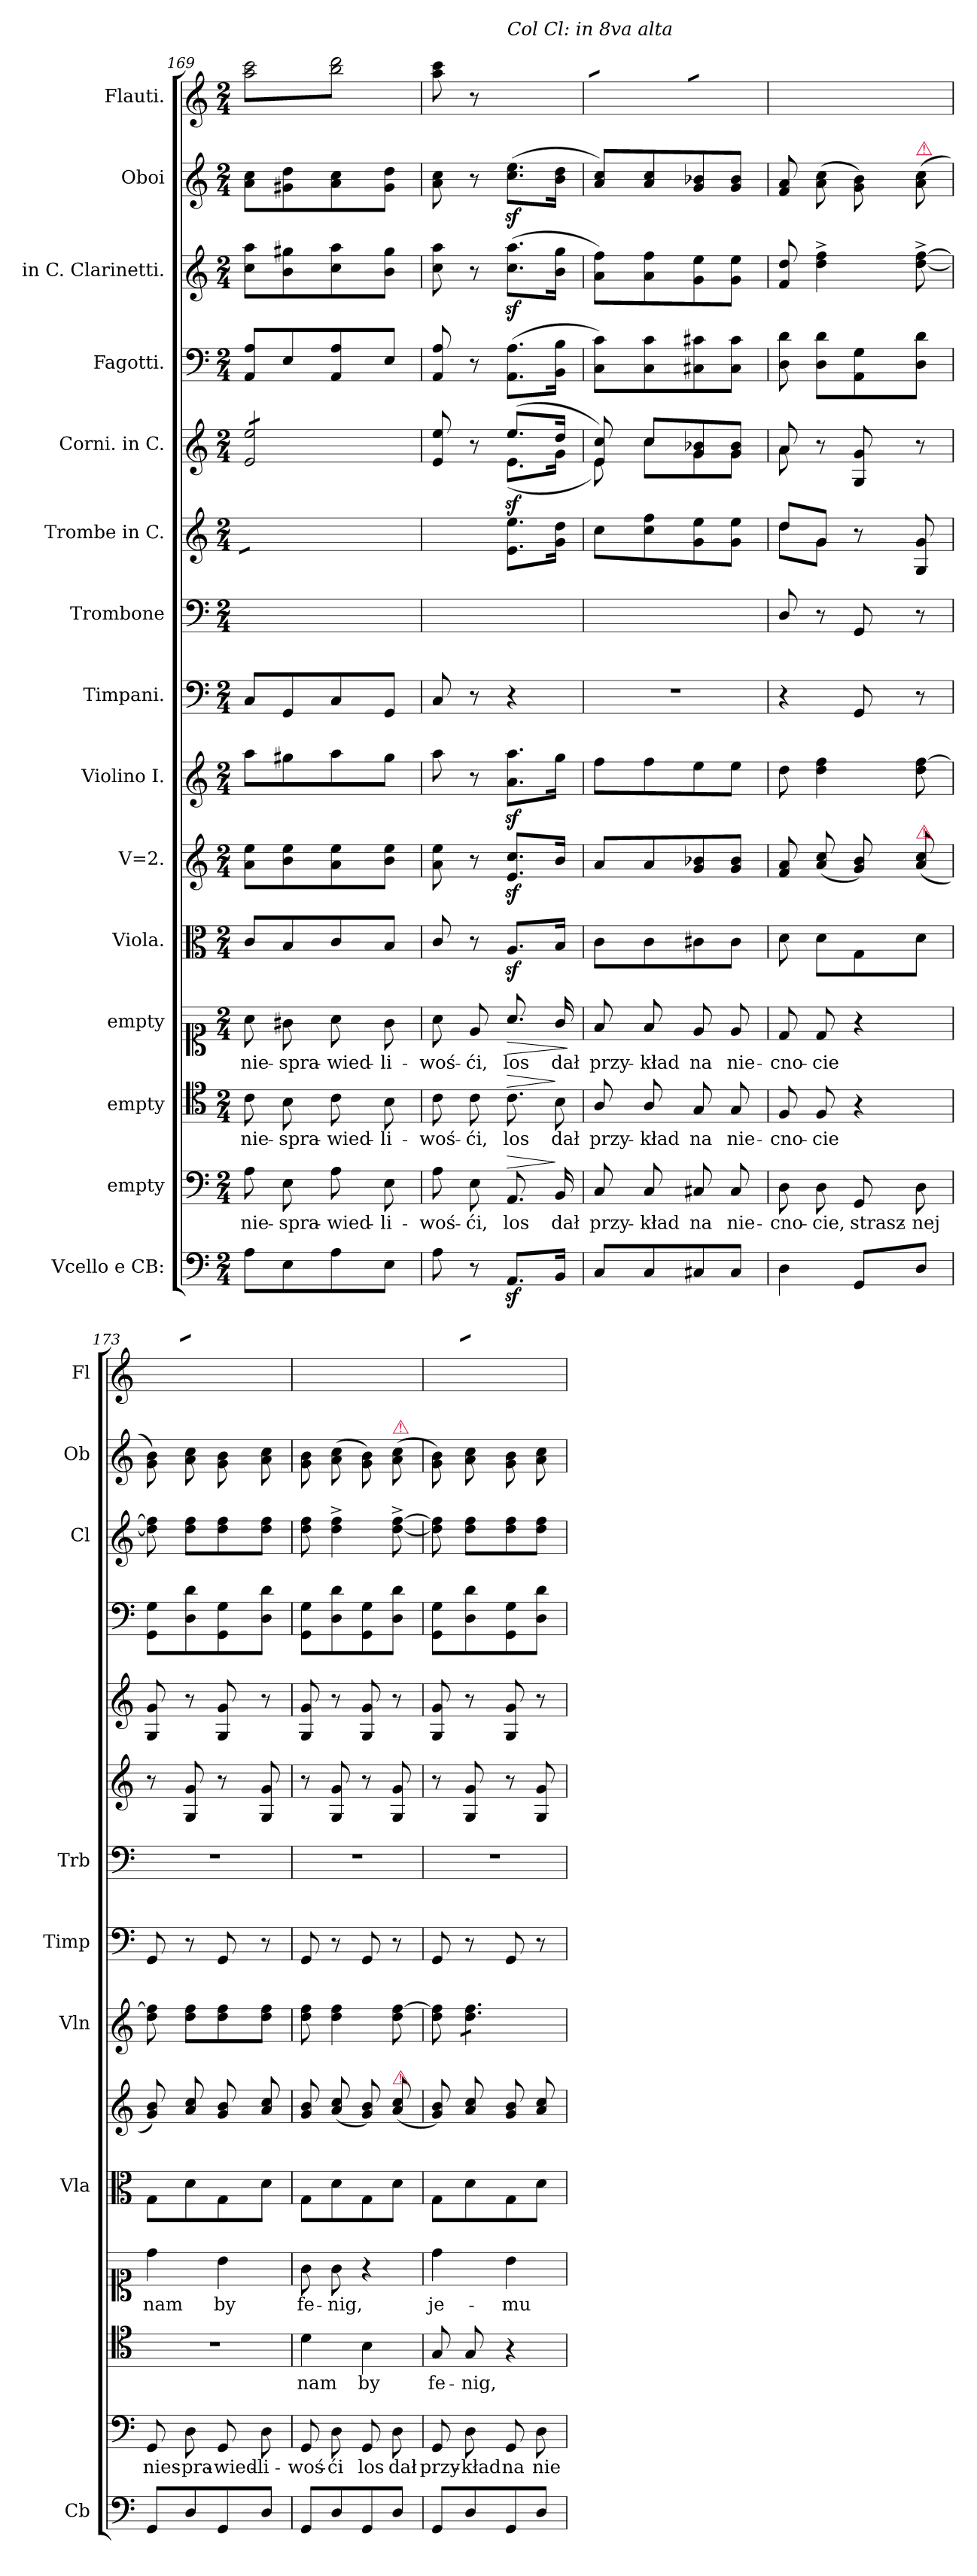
**kern	**kern	**text	**dynam	**kern	**text	**dynam	**kern	**text	**dynam	**kern	**kern	**kern	**kern	**kern	**kern	**kern	**kern	**kern	**kern	**kern
*part15	*part14	*part14	*part14	*part13	*part13	*part13	*part12	*part12	*part12	*part11	*part10	*part9	*part8	*part7	*part6	*part5	*part4	*part3	*part2	*part1
*staff15	*staff14	*staff14	*staff14	*staff13	*staff13	*staff13	*staff12	*staff12	*staff12	*staff11	*staff10	*staff9	*staff8	*staff7	*staff6	*staff5	*staff4	*staff3	*staff2	*staff1
*I"Vcello e CB:	*I"empty	*	*	*I"empty	*	*	*I"empty	*	*	*I"Viola.	*I"V=2.	*I"Violino I.	*I"Timpani.	*I"Trombone	*I"Trombe in C.	*I"Corni. in C.	*I"Fagotti.	*I"in C. Clarinetti.	*I"Oboi	*I"Flauti.
*I'Cb	*	*	*	*	*	*	*	*	*	*I'Vla	*	*I'Vln	*I'Timp	*I'Trb	*	*	*	*I'Cl	*I'Ob	*I'Fl
*clefF4	*clefF4	*	*	*clefC4	*	*	*clefC1	*	*	*clefC3	*clefG2	*clefG2	*clefF4	*clefF4	*clefG2	*clefG2	*clefF4	*clefG2	*clefG2	*clefG2
*k[]	*k[]	*	*	*k[]	*	*	*k[]	*	*	*k[]	*k[]	*k[]	*k[]	*k[]	*k[]	*k[]	*k[]	*k[]	*k[]	*k[]
*M2/4	*M2/4	*	*	*M2/4	*	*	*M2/4	*	*	*M2/4	*M2/4	*M2/4	*M2/4	*M2/4	*M2/4	*M2/4	*M2/4	*M2/4	*M2/4	*M2/4
=169	=169	=169	=169	=169	=169	=169	=169	=169	=169	=169	=169	=169	=169	=169	=169	=169	=169	=169	=169	=169
!	!	!LO:LY:i	!	!	!LO:LY:i	!	!	!	!	!	!	!	!	!	!	!	!	!	!	!
*	*	*	*	*	*	*	*	*	*	*	*	*	*	*	*tremolo	*	*	*	*	*
*	*	*	*	*	*	*	*	*	*	*	*	*	*	*	*	*tremolo	*	*	*	*
*	*	*	*	*	*	*	*	*	*	*	*	*	*	*	*	*	*	*	*	*tremolo
8A\L	8A\	nie-	.	8c\	nie-	.	8a\	nie-	.	8c/L	8a\ 8ee\L	8aa\L	8C/L	8A\Lyy	8eyy/ 8eeyy/L	8e/ 8ee/L	8AA/ 8A/L	8cc\ 8aa\L	8a\ 8cc\L	8aa\ 8ccc\L
!	!	!LO:LY:i	!	!	!LO:LY:i	!	!	!	!	!	!	!	!	!	!	!	!	!	!	!
8E\	8E\	-spra-	.	8B\	-spra-	.	8g#X\	-spra-	.	8B/	8b\ 8ee\	8gg#X\	8GG/	8E\yy	8eyy/ 8eeyy/	8e/ 8ee/	8E/	8b\ 8gg#X\	8g#X\ 8dd\	8bb\ 8ddd\
!	!	!LO:LY:i	!	!	!LO:LY:i	!	!	!	!	!	!	!	!	!	!	!	!	!	!	!
8A\	8A\	-wied-	.	8c\	-wied-	.	8a\	-wied-	.	8c/	8a\ 8ee\	8aa\	8C/	8A\yy	8eyy/ 8eeyy/	8e/ 8ee/	8AA/ 8A/	8cc\ 8aa\	8a\ 8cc\	8aa\ 8ccc\
!	!	!LO:LY:i	!	!	!LO:LY:i	!	!	!	!	!	!	!	!	!	!	!	!	!	!	!
8E\J	8E\	-li-	.	8B\	-li-	.	8g#\	-li-	.	8B/J	8b\ 8ee\J	8gg#\J	8GG/J	8E\Jyy	8eyy/ 8eeyy/J	8e/ 8ee/J	8E/J	8b\ 8gg#\J	8g#\ 8dd\J	8bb\ 8ddd\J
*	*	*	*	*	*	*	*	*	*	*	*	*	*	*	*	*	*	*	*	*Xtremolo
*	*	*	*	*	*	*	*	*	*	*	*	*	*	*	*	*Xtremolo	*	*	*	*
*	*	*	*	*	*	*	*	*	*	*	*	*	*	*	*Xtremolo	*	*	*	*	*
=170	=170	=170	=170	=170	=170	=170	=170	=170	=170	=170	=170	=170	=170	=170	=170	=170	=170	=170	=170	=170
!	!	!LO:LY:i	!	!	!LO:LY:i	!	!	!	!	!	!	!	!	!	!	!	!	!	!	!
*	*	*	*	*	*	*	*	*	*	*	*	*	*	*	*	*^	*	*	*	*
8A\	8A\	-woś-	.	8c\	-woś-	.	8a\	-woś-	.	8c/	8a\ 8ee\	8aa\	8C/	8A\yy	8eyy/ 8eeyy/	8e/ 8ee/	4ryy	8AA/ 8A/	8cc\ 8aa\	8a\ 8cc\	8aa\ 8ccc\
!	!	!LO:LY:i	!	!	!LO:LY:i	!	!	!	!	!	!	!	!	!	!	!	!	!	!	!	!
8r	8E\	-ći,	.	8c\	-ći,	.	8e/	-ći,	.	8r	8r	8r	8r	8ryy	8ryy	8r	.	8r	8r	8r	8r
!	!	!	!	!	!	!	!	!	!	!	!	!	!	!	!	!	!	!	!	!	!LO:TX:a:i:t=Col Cl&colon; in 8va alta
!	!	!LO:LY:i	!LO:HP:a	!	!LO:LY:i	!LO:HP:a	!	!	!LO:HP:b	!	!	!	!	!	!	!	!	!	!	!	!
8.AAz/L	8.AA/	los	>	8.c\	los	>	8.a/	los	>	8.Az/L	8.ez/ 8.ccz/L	8.az\ 8.aaz\L	4r	8.AA/Lyy	8.e\ 8.ee\L	(<8.ee/L	(>8.ez\L	(8.AA\ 8.A\L	(8.ccz\ 8.aaz\L	(8.ccz\ 8.eez\L	8.cccyy\ 8.aaayy\L
!	!	!LO:LY:i	!	!LO:N:vis=8	!LO:LY:i	!	!	!	!	!	!	!	!	!	!	!	!	!	!	!	!
16BB/Jk	16BB/	dał	]	16B\	dał	]	16g/	dał	.	16B/Jk	16b/Jk	16gg\Jk	.	16BB/Jkyy	16g\ 16dd\Jk	16dd/Jk	16g\Jk	16BB\ 16B\Jk	16b\ 16gg\Jk	16b\ 16dd\Jk	16bbyy\ 16gggyy\Jk
*	*	*	*	*	*	*	*	*	*	*	*	*	*	*	*	*v	*v	*	*	*	*
.	.	.	.	.	.	.	.	.	]	.	.	.	.	.	.	.	.	.	.	.
=171	=171	=171	=171	=171	=171	=171	=171	=171	=171	=171	=171	=171	=171	=171	=171	=171	=171	=171	=171	=171
!	!	!LO:LY:i	!	!	!LO:LY:i	!	!	!	!	!	!	!	!	!	!	!	!	!	!	!
*	*	*	*	*	*	*	*	*	*	*	*	*	*	*	*	*^	*	*	*	*
*	*	*	*	*	*	*	*	*	*	*	*	*	*	*	*	*	*	*	*	*	*tremolo
8C/L	8C/	przy-	.	8A/	przy-	.	8f/	przy-	.	8c\L	8a/L	8ff\L	2r	8C/Lyy	8cc\L	8e/ 8cc/)	8e\)	8C\ 8c\L)	8a\ 8ff\L)	8a/ 8cc/L)	8aayy\ 8fffyy\L
!	!	!LO:LY:i	!	!	!LO:LY:i	!	!	!	!	!	!	!	!	!	!	!	!	!	!	!	!
8C/	8C/	-kład	.	8A/	-kład	.	8f/	-kład	.	8c\	8a/	8ff\	.	8C/yy	8cc\ 8ff\	8cc/L	8cc\L	8C\ 8c\	8a\ 8ff\	8a/ 8cc/	8aayy\ 8fffyy\J
!	!	!LO:LY:i	!	!	!LO:LY:i	!	!	!	!	!	!	!	!	!	!	!	!	!	!	!	!
8C#X/	8C#X/	na	.	8G/	na	.	8e/	na	.	8c#X\	8g/ 8b-X/	8ee\	.	8C#X/yy	8g\ 8ee\	8g/ 8b-X/	8g\	8C#X\ 8c#X\	8g\ 8ee\	8g/ 8b-X/	8ggyy\ 8eeeyy\L
!	!	!LO:LY:i	!	!	!LO:LY:i	!	!	!	!	!	!	!	!	!	!	!	!	!	!	!	!
8C#/J	8C#/	nie-	.	8G/	nie-	.	8e/	nie-	.	8c#\J	8g/ 8b-/J	8ee\J	.	8C#/Jyy	8g\ 8ee\J	8g/ 8b-/J	8g\J	8C#\ 8c#\J	8g\ 8ee\J	8g/ 8b-/J	8ggyy\ 8eeeyy\J
*	*	*	*	*	*	*	*	*	*	*	*	*	*	*	*	*	*	*	*	*	*Xtremolo
=172	=172	=172	=172	=172	=172	=172	=172	=172	=172	=172	=172	=172	=172	=172	=172	=172	=172	=172	=172	=172	=172
*	*	*	*	*	*	*	*	*	*	*	*	*	*	*	*^	*	*	*	*	*	*
4D\	8D\	-cno-	.	8F/	-cno-	.	8d/	-cno-	.	8d\	8f/ 8a/	8dd\	4r	8D/	8dd/L	8dd\L	8a/	8a\	8D\ 8d\	8f/ 8dd/	8f/ 8a/	8ffyy\ 8dddyy\
.	8D\	-cie,	.	8F/	-cie	.	8d/	-cie	.	8d\L	(8a/ 8cc/	4dd\ 4ff\	.	8r	8g/J	8g\J	8r	4.ryy	8D\ 8d\L	4dd^\ 4ff^\	(8a\ 8cc\	4dddyy^\ 4fffyy^\
8GG/L	8GG/	strasz-	.	4r	.	.	4r	.	.	8G\	8g/ 8b/)	.	8GG/	8GG/	8r	4ryy	8G/ 8g/	.	8AA\ 8G\	.	8g\ 8b\)	.
!	!	!	!	!	!	!	!	!	!	!	!	!	!	!	!	!	!	!	!	!	!LO:TX:a:color=crimson:t=⚠	!
!	!	!	!	!	!	!	!	!	!	!	!LO:TX:a:color=crimson:t=⚠	!	!	!	!	!	!	!	!	!	!	!
8D/J	8D\	-nej	.	.	.	.	.	.	.	8d\J	(8a/ 8cc/	8dd\ [8ff\	8r	8r	8G/ 8g/	.	8r	.	8D\ 8d\J	[8dd^\ [8ff^\	(8a\ 8cc\	[8dddyy^\ [8fffyy^\
*	*	*	*	*	*	*	*	*	*	*	*	*	*	*	*v	*v	*	*	*	*	*	*
*	*	*	*	*	*	*	*	*	*	*	*	*	*	*	*	*v	*v	*	*	*	*
=173	=173	=173	=173	=173	=173	=173	=173	=173	=173	=173	=173	=173	=173	=173	=173	=173	=173	=173	=173	=173
8GG/L	8GG/	nies-	.	2r	.	.	4dd\	nam	.	8G\L	8g/ 8b/)	8dd\ 8ff]\	8GG/	2r	8r	8G/ 8g/	8GG\ 8G\L	8dd]\ 8ff]\	8g\ 8b\)	8dddyy]\ 8fffyy]\
*	*	*	*	*	*	*	*	*	*	*	*	*	*	*	*	*	*	*	*	*tremolo
8D/	8D\	-pra-	.	.	.	.	.	.	.	8d\	8a/ 8cc/	8dd\ 8ff\L	8r	.	8G/ 8g/	8r	8D\ 8d\	8dd\ 8ff\L	8a\ 8cc\	8dddyy\ 8fffyy\L
8GG/	8GG/	-wied-	.	.	.	.	4b\	by	.	8G\	8g/ 8b/	8dd\ 8ff\	8GG/	.	8r	8G/ 8g/	8GG\ 8G\	8dd\ 8ff\	8g\ 8b\	8dddyy\ 8fffyy\
8D/J	8D\	-li-	.	.	.	.	.	.	.	8d\J	8a/ 8cc/	8dd\ 8ff\J	8r	.	8G/ 8g/	8r	8D\ 8d\J	8dd\ 8ff\J	8a\ 8cc\	8dddyy\ 8fffyy\J
*	*	*	*	*	*	*	*	*	*	*	*	*	*	*	*	*	*	*	*	*Xtremolo
=174	=174	=174	=174	=174	=174	=174	=174	=174	=174	=174	=174	=174	=174	=174	=174	=174	=174	=174	=174	=174
8GG/L	8GG/	-woś-	.	4d\	nam	.	8g\	fe-	.	8G\L	8g/ 8b/	8dd\ 8ff\	8GG/	2r	8r	8G/ 8g/	8GG\ 8G\L	8dd\ 8ff\	8g\ 8b\	8dddyy\ 8fffyy\
8D/	8D\	-ći	.	.	.	.	8g\	-nig,	.	8d\	(8a/ 8cc/	4dd\ 4ff\	8r	.	8G/ 8g/	8r	8D\ 8d\	4dd^\ 4ff^\	(8a\ 8cc\	4dddyy^\ 4fffyy^\
8GG/	8GG/	los	.	4B\	by	.	4r	.	.	8G\	8g/ 8b/)	.	8GG/	.	8r	8G/ 8g/	8GG\ 8G\	.	8g\ 8b\)	.
!	!	!	!	!	!	!	!	!	!	!	!	!	!	!	!	!	!	!	!LO:TX:a:color=crimson:t=⚠	!
!	!	!	!	!	!	!	!	!	!	!	!LO:TX:a:color=crimson:t=⚠	!	!	!	!	!	!	!	!	!
8D/J	8D\	dał	.	.	.	.	.	.	.	8d\J	(8a/ 8cc/	8dd\ [8ff\	8r	.	8G/ 8g/	8r	8D\ 8d\J	[8dd^\ [8ff^\	(8a\ 8cc\	[8dddyy^\ [8fffyy^\
=175	=175	=175	=175	=175	=175	=175	=175	=175	=175	=175	=175	=175	=175	=175	=175	=175	=175	=175	=175	=175
8GG/L	8GG/	przy-	.	8G/	fe-	.	4dd\	je-	.	8G\L	8g/ 8b/)	8dd\ 8ff]\	8GG/	2r	8r	8G/ 8g/	8GG\ 8G\L	8dd]\ 8ff]\	8g\ 8b\)	8dddyy]\ 8fffyy]\
*	*	*	*	*	*	*	*	*	*	*	*	*tremolo	*	*	*	*	*	*	*	*
*	*	*	*	*	*	*	*	*	*	*	*	*	*	*	*	*	*	*	*	*tremolo
8D/	8D\	-kład	.	8G/	-nig,	.	.	.	.	8d\	8a/ 8cc/	8dd\ 8ff\L	8r	.	8G/ 8g/	8r	8D\ 8d\	8dd\ 8ff\L	8a\ 8cc\	8dddyy\ 8fffyy\L
8GG/	8GG/	na	.	4r	.	.	4b\	-mu	.	8G\	8g/ 8b/	8dd\ 8ff\	8GG/	.	8r	8G/ 8g/	8GG\ 8G\	8dd\ 8ff\	8g\ 8b\	8dddyy\ 8fffyy\
8D/J	8D\	nie-	.	.	.	.	.	.	.	8d\J	8a/ 8cc/	8dd\ 8ff\J	8r	.	8G/ 8g/	8r	8D\ 8d\J	8dd\ 8ff\J	8a\ 8cc\	8dddyy\ 8fffyy\J
*	*	*	*	*	*	*	*	*	*	*	*	*	*	*	*	*	*	*	*	*Xtremolo
*	*	*	*	*	*	*	*	*	*	*	*	*Xtremolo	*	*	*	*	*	*	*	*
=	=	=	=	=	=	=	=	=	=	=	=	=	=	=	=	=	=	=	=	=
*-	*-	*-	*-	*-	*-	*-	*-	*-	*-	*-	*-	*-	*-	*-	*-	*-	*-	*-	*-	*-
